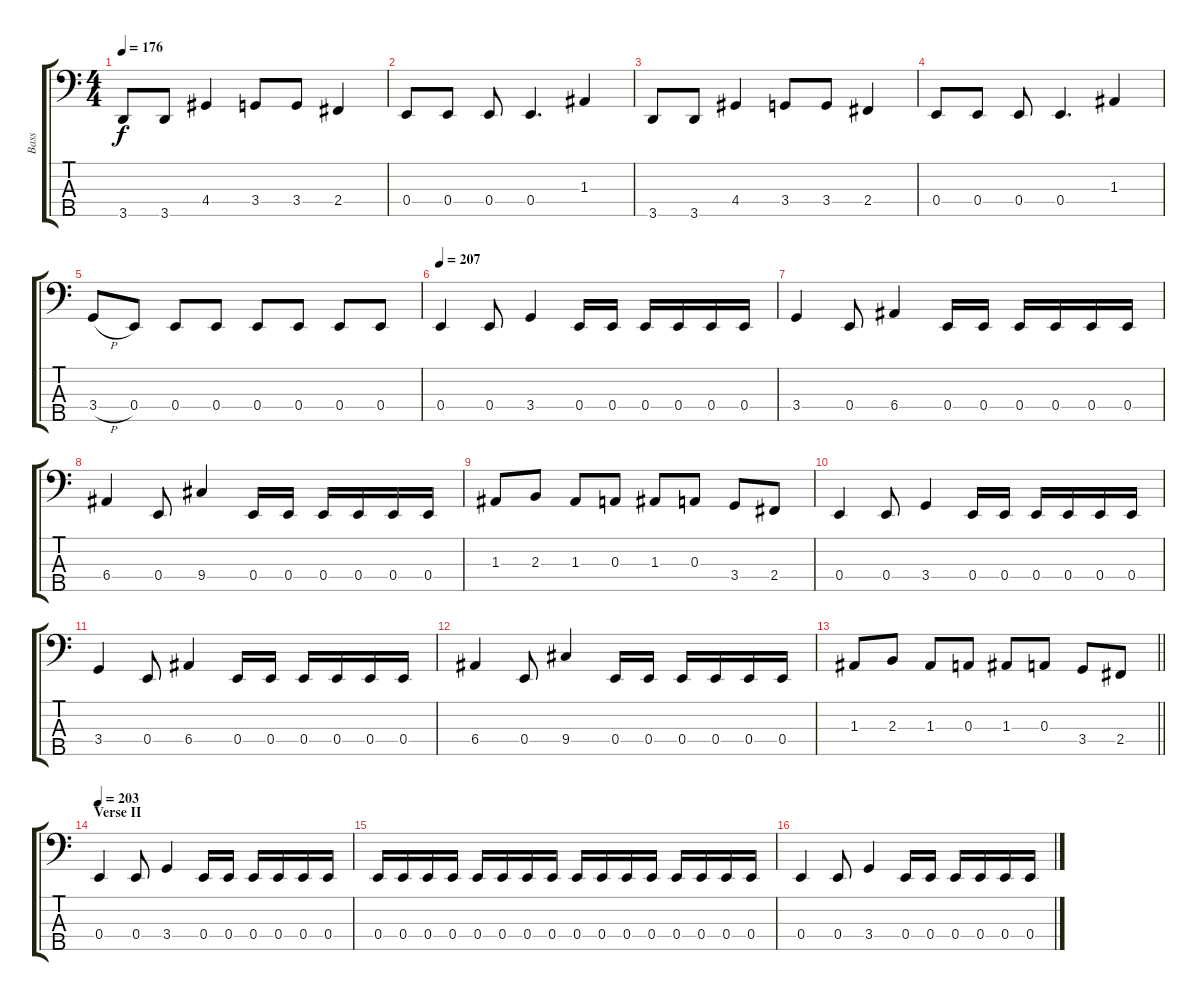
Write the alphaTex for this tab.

\track ("Bass" "Bass") {instrument electricbassfinger}
\staff {score tabs}
\tuning (G2 D2 A1 E1 B0) {hide}
\ts (4 4)
\tempo 176
\clef f4
\ks c
3.5.8{dy f} 3.5.8 4.4.4 3.4.8 3.4.8 2.4.4 |
0.4.8 0.4.8 0.4.8 0.4.4{d} 1.3.4 |
3.5.8 3.5.8 4.4.4 3.4.8 3.4.8 2.4.4 |
0.4.8 0.4.8 0.4.8 0.4.4{d} 1.3.4 |
3.4{h}.8 0.4.8 0.4.8 0.4.8 0.4.8 0.4.8 0.4.8 0.4.8 |
\tempo 207
0.4.4 0.4.8 3.4.4 0.4.16 0.4.16 0.4.16 0.4.16 0.4.16 0.4.16 |
3.4.4 0.4.8 6.4.4 0.4.16 0.4.16 0.4.16 0.4.16 0.4.16 0.4.16 |
6.4.4 0.4.8 9.4.4 0.4.16 0.4.16 0.4.16 0.4.16 0.4.16 0.4.16 |
1.3.8 2.3.8 1.3.8 0.3.8 1.3.8 0.3.8 3.4.8 2.4.8 |
0.4.4 0.4.8 3.4.4 0.4.16 0.4.16 0.4.16 0.4.16 0.4.16 0.4.16 |
3.4.4 0.4.8 6.4.4 0.4.16 0.4.16 0.4.16 0.4.16 0.4.16 0.4.16 |
6.4.4 0.4.8 9.4.4 0.4.16 0.4.16 0.4.16 0.4.16 0.4.16 0.4.16 |
\barLineRight lightlight
1.3.8 2.3.8 1.3.8 0.3.8 1.3.8 0.3.8 3.4.8 2.4.8 |
\section ("" "Verse II")
\tempo 203
0.4.4 0.4.8 3.4.4 0.4.16 0.4.16 0.4.16 0.4.16 0.4.16 0.4.16 |
0.4.16 0.4.16 0.4.16 0.4.16 0.4.16 0.4.16 0.4.16 0.4.16 0.4.16 0.4.16 0.4.16 0.4.16 0.4.16 0.4.16 0.4.16 0.4.16 |
0.4.4 0.4.8 3.4.4 0.4.16 0.4.16 0.4.16 0.4.16 0.4.16 0.4.16
